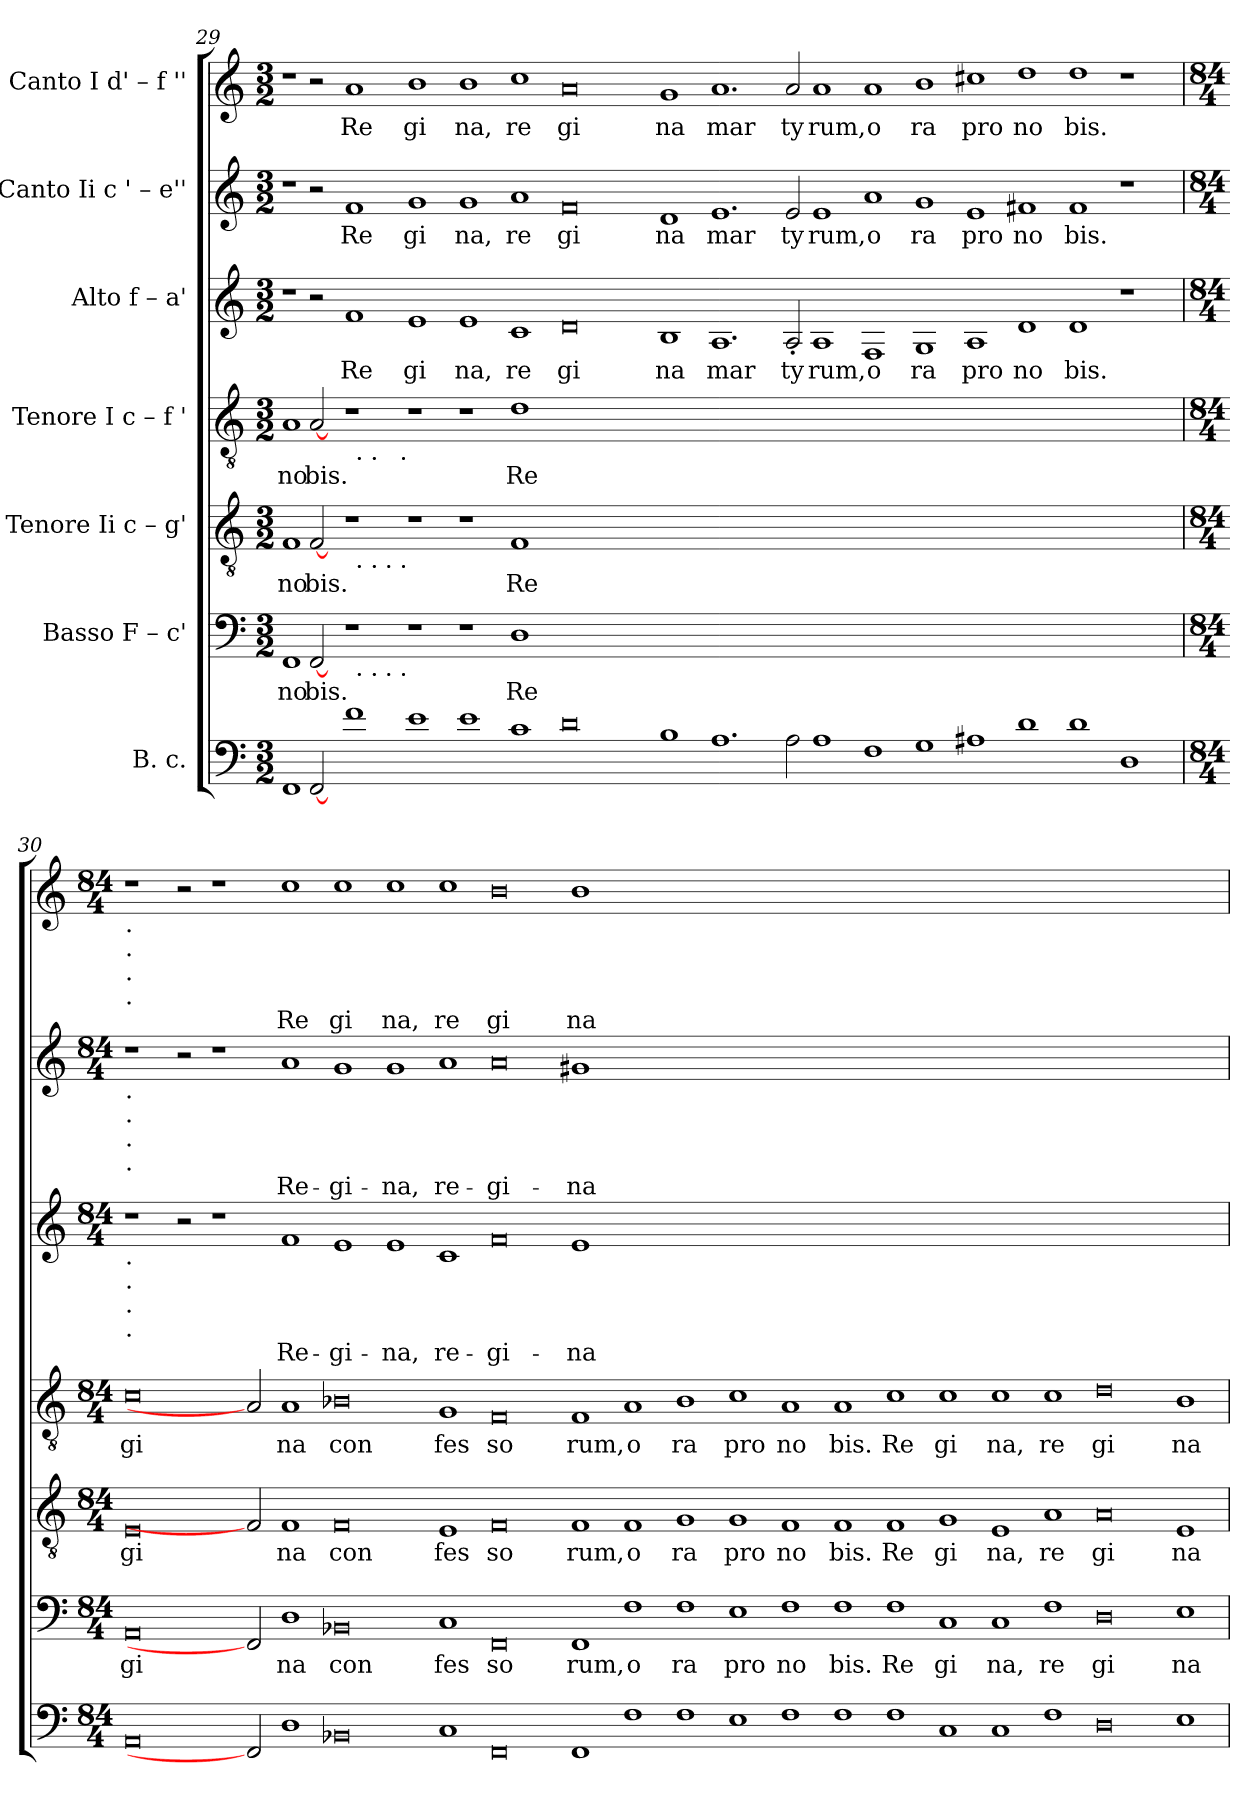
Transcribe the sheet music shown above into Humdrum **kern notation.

**kern	**kern	**text	**kern	**text	**kern	**text	**kern	**text	**kern	**text	**kern	**text
*part7	*part6	*part6	*part5	*part5	*part4	*part4	*part3	*part3	*part2	*part2	*part1	*part1
*staff7	*staff6	*staff6	*staff5	*staff5	*staff4	*staff4	*staff3	*staff3	*staff2	*staff2	*staff1	*staff1
*I"B. c.	*I"Basso  F – c'	*	*I"Tenore Ii  c – g'	*	*I"Tenore I  c – f '	*	*I"Alto  f – a'	*	*I"Canto Ii  c ' – e''	*	*I"Canto I  d' – f ''	*
!!LO:PB:g=z
*clefF4	*clefF4	*	*clefGv2	*	*clefGv2	*	*clefG2	*	*clefG2	*	*clefG2	*
*k[]	*k[]	*	*k[]	*	*k[]	*	*k[]	*	*k[]	*	*k[]	*
*C:	*C:	*	*C:	*	*C:	*	*C:	*	*C:	*	*C:	*
*M3/2	*M3/2	*	*M3/2	*	*M3/2	*	*M3/2	*	*M3/2	*	*M3/2	*
=29	=29	=29	=29	=29	=29	=29	=29	=29	=29	=29	=29	=29
!	!	!LO:LY:b:rj	!	!LO:LY:b:cj	!	!LO:LY:b:cj	!	!	!	!	!	!
*	*^	*	*^	*	*^	*	*	*	*	*	*	*
*	*	*^	*	*	*^	*	*	*^	*	*	*	*	*	*	*
*	*	*	*^	*	*	*	*^	*	*	*	*^	*	*	*	*	*	*	*
*	*	*	*	*^	*	*	*	*	*^	*	*	*	*	*	*	*	*	*	*	*	*
1FF	1FF	1ryy	1ryy	1ryy	1ryy	no	1F	1ryy	1ryy	1ryy	1ryy	no	1A	1ryy	1ryy	1ryy	no	1r	.	1r	.	1r	.
!	!	!	!	!	!	!LO:LY:b:rj	!	!	!	!	!	!LO:LY:b:cj	!	!	!	!	!LO:LY:b:cj	!	!	!	!	!	!
[2FF	[2FF	1ryy	1ryy	1ryy	1ryy	bis.	[2F	1ryy	1ryy	1ryy	1ryy	bis.	[2A	1ryy	1ryy	1ryy	bis.	2r	.	2r	.	2r	.
2ryy	2ryy	.	.	.	.	.	2ryy	.	.	.	.	.	2ryy	.	.	.	.	2ryy	.	2ryy	.	2ryy	.
!	!	!	!	!	!	!	!	!	!	!	!	!	!	!	!	!	!	!	!LO:LY:b:cj	!	!LO:LY:b:cj	!	!LO:LY:b:cj
1f	1r	8.ryy	4ryy	2ryy	2ryy	.	1r	8.ryy	4ryy	2ryy	2ryy	.	1r	8.ryy	4ryy	2ryy	.	1f	Re	1f	Re	1a	Re
!	!	!	!	!	!	!	!	!	!	!	!	!	!	!LO:TX:b:t=.	!	!	!	!	!	!	!	!	!
!	!	!	!	!	!	!	!	!LO:TX:b:t=.	!	!	!	!	!	!	!	!	!	!	!	!	!	!	!
!	!	!LO:TX:b:t=.	!	!	!	!	!	!	!	!	!	!	!	!	!	!	!	!	!	!	!	!	!
.	.	1ryy	.	.	.	.	.	1ryy	.	.	.	.	.	1ryy	.	.	.	.	.	.	.	.	.
.	.	.	8ryy	.	.	.	.	.	8ryy	.	.	.	.	.	8ryy	.	.	.	.	.	.	.	.
.	.	.	64ryy	.	.	.	.	.	64ryy	.	.	.	.	.	64ryy	.	.	.	.	.	.	.	.
!	!	!	!	!	!	!	!	!	!	!	!	!	!	!	!LO:TX:b:t=.	!	!	!	!	!	!	!	!
!	!	!	!	!	!	!	!	!	!LO:TX:b:t=.	!	!	!	!	!	!	!	!	!	!	!	!	!	!
!	!	!	!LO:TX:b:t=.	!	!	!	!	!	!	!	!	!	!	!	!	!	!	!	!	!	!	!	!
.	.	.	1ryy	.	.	.	.	.	1ryy	.	.	.	.	.	1ryy	.	.	.	.	.	.	.	.
.	.	.	.	16..ryy	4ryy	.	.	.	.	16..ryy	4ryy	.	.	.	.	4ryy	.	.	.	.	.	.	.
!	!	!	!	!	!	!	!	!	!	!LO:TX:b:t=.	!	!	!	!	!	!	!	!	!	!	!	!	!
!	!	!	!	!LO:TX:b:t=.	!	!	!	!	!	!	!	!	!	!	!	!	!	!	!	!	!	!	!
.	.	.	.	1ryy	.	.	.	.	.	1ryy	.	.	.	.	.	.	.	.	.	.	.	.	.
.	.	.	.	.	16.ryy	.	.	.	.	.	16.ryy	.	.	.	.	16.ryy	.	.	.	.	.	.	.
!	!	!	!	!	!	!	!	!	!	!	!	!	!	!	!	!LO:TX:b:t=.	!	!	!	!	!	!	!
!	!	!	!	!	!	!	!	!	!	!	!LO:TX:b:t=.	!	!	!	!	!	!	!	!	!	!	!	!
!	!	!	!	!	!LO:TX:b:t=.	!	!	!	!	!	!	!	!	!	!	!	!	!	!	!	!	!	!
.	.	.	.	.	1ryy	.	.	.	.	.	1ryy	.	.	.	.	1ryy	.	.	.	.	.	.	.
!	!	!	!	!	!	!	!	!	!	!	!	!	!	!	!	!	!	!	!LO:LY:b:cj	!	!LO:LY:b:cj	!	!LO:LY:b:cj
1e	1r	.	.	.	.	.	1r	.	.	.	.	.	1r	.	.	.	.	1e	gi	1g	gi	1b	gi
.	.	1ryy	.	.	.	.	.	1ryy	.	.	.	.	.	1ryy	.	.	.	.	.	.	.	.	.
.	.	.	1ryy	.	.	.	.	.	1ryy	.	.	.	.	.	1ryy	.	.	.	.	.	.	.	.
.	.	.	.	1ryy	.	.	.	.	.	1ryy	.	.	.	.	.	.	.	.	.	.	.	.	.
.	.	.	.	.	1ryy	.	.	.	.	.	1ryy	.	.	.	.	1ryy	.	.	.	.	.	.	.
!	!	!	!	!	!	!	!	!	!	!	!	!	!	!	!	!	!	!	!LO:LY:b:cj	!	!LO:LY:b:cj	!	!LO:LY:b:cj
1e	1r	.	.	.	.	.	1r	.	.	.	.	.	1r	.	.	.	.	1e	na,	1g	na,	1b	na,
.	.	1ryy	.	.	.	.	.	1ryy	.	.	.	.	.	1ryy	.	.	.	.	.	.	.	.	.
.	.	.	1ryy	.	.	.	.	.	1ryy	.	.	.	.	.	1ryy	.	.	.	.	.	.	.	.
.	.	.	.	1ryy	.	.	.	.	.	1ryy	.	.	.	.	.	.	.	.	.	.	.	.	.
.	.	.	.	.	1ryy	.	.	.	.	.	1ryy	.	.	.	.	1ryy	.	.	.	.	.	.	.
!	!	!	!	!	!	!LO:LY:b:rj	!	!	!	!	!	!LO:LY:b:cj	!	!	!	!	!LO:LY:b:cj	!	!LO:LY:b:cj	!	!LO:LY:b:cj	!	!LO:LY:b:cj
1c	1D	.	.	.	.	Re	1F	.	.	.	.	Re	1d	.	.	.	Re	1c	re	1a	re	1cc	re
.	.	1ryy	.	.	.	.	.	1ryy	.	.	.	.	.	1ryy	.	.	.	.	.	.	.	.	.
.	.	.	1ryy	.	.	.	.	.	1ryy	.	.	.	.	.	1ryy	.	.	.	.	.	.	.	.
.	.	.	.	1ryy	.	.	.	.	.	1ryy	.	.	.	.	.	.	.	.	.	.	.	.	.
.	.	.	.	.	1ryy	.	.	.	.	.	1ryy	.	.	.	.	1ryy	.	.	.	.	.	.	.
!	!	!	!	!	!	!	!	!	!	!	!	!	!	!	!	!	!	!	!LO:LY:b:cj	!	!LO:LY:b:cj	!	!LO:LY:b:cj
0d	000.ryy	.	.	.	.	.	000.ryy	.	.	.	.	.	000.ryy	.	.	.	.	0d	gi	0f	gi	0a	gi
.	.	1ryy	.	.	.	.	.	1ryy	.	.	.	.	.	1ryy	.	.	.	.	.	.	.	.	.
.	.	.	1ryy	.	.	.	.	.	1ryy	.	.	.	.	.	1ryy	.	.	.	.	.	.	.	.
.	.	.	.	1ryy	.	.	.	.	.	1ryy	.	.	.	.	.	.	.	.	.	.	.	.	.
.	.	.	.	.	1ryy	.	.	.	.	.	1ryy	.	.	.	.	1ryy	.	.	.	.	.	.	.
.	.	1ryy	.	.	.	.	.	1ryy	.	.	.	.	.	1ryy	.	.	.	.	.	.	.	.	.
.	.	.	1ryy	.	.	.	.	.	1ryy	.	.	.	.	.	1ryy	.	.	.	.	.	.	.	.
.	.	.	.	1ryy	.	.	.	.	.	1ryy	.	.	.	.	.	.	.	.	.	.	.	.	.
.	.	.	.	.	1ryy	.	.	.	.	.	1ryy	.	.	.	.	1ryy	.	.	.	.	.	.	.
!	!	!	!	!	!	!	!	!	!	!	!	!	!	!	!	!	!	!	!LO:LY:b:cj	!	!LO:LY:b:cj	!	!LO:LY:b:cj
1B	.	.	.	.	.	.	.	.	.	.	.	.	.	.	.	.	.	1B	na	1d	na	1g	na
.	.	1ryy	.	.	.	.	.	1ryy	.	.	.	.	.	1ryy	.	.	.	.	.	.	.	.	.
.	.	.	1ryy	.	.	.	.	.	1ryy	.	.	.	.	.	1ryy	.	.	.	.	.	.	.	.
.	.	.	.	1ryy	.	.	.	.	.	1ryy	.	.	.	.	.	.	.	.	.	.	.	.	.
.	.	.	.	.	1ryy	.	.	.	.	.	1ryy	.	.	.	.	1ryy	.	.	.	.	.	.	.
!	!	!	!	!	!	!	!	!	!	!	!	!	!	!	!	!	!	!	!LO:LY:b:cj	!	!LO:LY:b:cj	!	!LO:LY:b:cj
1.A	.	.	.	.	.	.	.	.	.	.	.	.	.	.	.	.	.	1.A	mar	1.e	mar	1.a	mar
.	.	1ryy	.	.	.	.	.	1ryy	.	.	.	.	.	1ryy	.	.	.	.	.	.	.	.	.
.	.	.	1ryy	.	.	.	.	.	1ryy	.	.	.	.	.	1ryy	.	.	.	.	.	.	.	.
.	.	.	.	1ryy	.	.	.	.	.	1ryy	.	.	.	.	.	.	.	.	.	.	.	.	.
.	.	.	.	.	1ryy	.	.	.	.	.	1ryy	.	.	.	.	1ryy	.	.	.	.	.	.	.
.	.	1ryy	.	.	.	.	.	1ryy	.	.	.	.	.	1ryy	.	.	.	.	.	.	.	.	.
.	.	.	1ryy	.	.	.	.	.	1ryy	.	.	.	.	.	1ryy	.	.	.	.	.	.	.	.
!	!	!	!	!	!	!	!	!	!	!	!	!	!	!	!	!	!	!	!LO:LY:b:cj	!	!LO:LY:b:cj	!	!LO:LY:b:cj
2A\	.	.	.	.	.	.	.	.	.	.	.	.	.	.	.	.	.	2A'</	ty	2e/	ty	2a/	ty
.	.	.	.	1ryy	.	.	.	.	.	1ryy	.	.	.	.	.	.	.	.	.	.	.	.	.
.	.	.	.	.	1ryy	.	.	.	.	.	1ryy	.	.	.	.	1ryy	.	.	.	.	.	.	.
!	!	!	!	!	!	!	!	!	!	!	!	!	!	!	!	!	!	!	!LO:LY:b:cj	!	!LO:LY:b:cj	!	!LO:LY:b:cj
1A	.	.	.	.	.	.	.	.	.	.	.	.	.	.	.	.	.	1A	rum,-	1e	rum,	1a	rum,
.	.	1ryy	.	.	.	.	.	1ryy	.	.	.	.	.	1ryy	.	.	.	.	.	.	.	.	.
.	.	.	1ryy	.	.	.	.	.	1ryy	.	.	.	.	.	1ryy	.	.	.	.	.	.	.	.
.	.	.	.	1ryy	.	.	.	.	.	1ryy	.	.	.	.	.	.	.	.	.	.	.	.	.
.	.	.	.	.	1ryy	.	.	.	.	.	1ryy	.	.	.	.	1ryy	.	.	.	.	.	.	.
!	!	!	!	!	!	!	!	!	!	!	!	!	!	!	!	!	!	!	!LO:LY:b:cj	!	!LO:LY:b:cj	!	!LO:LY:b:cj
1F	.	.	.	.	.	.	.	.	.	.	.	.	.	.	.	.	.	1F	-o	1a	o	1a	o
.	.	1ryy	.	.	.	.	.	1ryy	.	.	.	.	.	1ryy	.	.	.	.	.	.	.	.	.
.	.	.	1ryy	.	.	.	.	.	1ryy	.	.	.	.	.	1ryy	.	.	.	.	.	.	.	.
.	.	.	.	1ryy	.	.	.	.	.	1ryy	.	.	.	.	.	.	.	.	.	.	.	.	.
.	.	.	.	.	1ryy	.	.	.	.	.	1ryy	.	.	.	.	1ryy	.	.	.	.	.	.	.
!	!	!	!	!	!	!	!	!	!	!	!	!	!	!	!	!	!	!	!LO:LY:b:cj	!	!LO:LY:b:cj	!	!LO:LY:b:cj
1G	.	.	.	.	.	.	.	.	.	.	.	.	.	.	.	.	.	1G	ra	1g	ra	1b	ra
.	.	1ryy	.	.	.	.	.	1ryy	.	.	.	.	.	1ryy	.	.	.	.	.	.	.	.	.
.	.	.	1ryy	.	.	.	.	.	1ryy	.	.	.	.	.	1ryy	.	.	.	.	.	.	.	.
.	.	.	.	1ryy	.	.	.	.	.	1ryy	.	.	.	.	.	.	.	.	.	.	.	.	.
.	.	.	.	.	1ryy	.	.	.	.	.	1ryy	.	.	.	.	1ryy	.	.	.	.	.	.	.
!	!	!	!	!	!	!	!	!	!	!	!	!	!	!	!	!	!	!	!LO:LY:b:cj	!	!LO:LY:b:cj	!	!LO:LY:b:cj
1A#	.	.	.	.	.	.	.	.	.	.	.	.	.	.	.	.	.	1A	pro	1e	pro	1cc#X	pro
.	.	1ryy	.	.	.	.	.	1ryy	.	.	.	.	.	1ryy	.	.	.	.	.	.	.	.	.
.	.	.	1ryy	.	.	.	.	.	1ryy	.	.	.	.	.	1ryy	.	.	.	.	.	.	.	.
.	.	.	.	1ryy	.	.	.	.	.	1ryy	.	.	.	.	.	.	.	.	.	.	.	.	.
.	.	.	.	.	1ryy	.	.	.	.	.	1ryy	.	.	.	.	1ryy	.	.	.	.	.	.	.
!	!	!	!	!	!	!	!	!	!	!	!	!	!	!	!	!	!	!	!LO:LY:b:cj	!	!LO:LY:b:cj	!	!LO:LY:b:cj
1d	.	.	.	.	.	.	.	.	.	.	.	.	.	.	.	.	.	1d	no	1f#X	no	1dd	no
.	.	1ryy	.	.	.	.	.	1ryy	.	.	.	.	.	1ryy	.	.	.	.	.	.	.	.	.
.	.	.	1ryy	.	.	.	.	.	1ryy	.	.	.	.	.	1ryy	.	.	.	.	.	.	.	.
.	.	.	.	1ryy	.	.	.	.	.	1ryy	.	.	.	.	.	.	.	.	.	.	.	.	.
.	.	.	.	.	1ryy	.	.	.	.	.	1ryy	.	.	.	.	1ryy	.	.	.	.	.	.	.
!	!	!	!	!	!	!	!	!	!	!	!	!	!	!	!	!	!	!	!LO:LY:b:cj	!	!LO:LY:b:cj	!	!LO:LY:b:cj
1d	.	.	.	.	.	.	.	.	.	.	.	.	.	.	.	.	.	1d	bis.	1f#	bis.	1dd	bis.
.	.	1ryy	.	.	.	.	.	1ryy	.	.	.	.	.	1ryy	.	.	.	.	.	.	.	.	.
.	.	.	1ryy	.	.	.	.	.	1ryy	.	.	.	.	.	1ryy	.	.	.	.	.	.	.	.
.	.	.	.	1ryy	.	.	.	.	.	1ryy	.	.	.	.	.	.	.	.	.	.	.	.	.
.	.	.	.	.	1ryy	.	.	.	.	.	1ryy	.	.	.	.	1ryy	.	.	.	.	.	.	.
1D	.	.	.	.	.	.	.	.	.	.	.	.	.	.	.	.	.	1r	.	1r	.	1r	.
.	.	2ryy	.	.	.	.	.	2ryy	.	.	.	.	.	2ryy	.	.	.	.	.	.	.	.	.
.	.	.	2ryy	.	.	.	.	.	2ryy	.	.	.	.	.	2ryy	.	.	.	.	.	.	.	.
.	.	.	.	4ryy	.	.	.	.	.	4ryy	.	.	.	.	.	.	.	.	.	.	.	.	.
.	.	4ryy	.	.	.	.	.	4ryy	.	.	.	.	.	4ryy	.	.	.	.	.	.	.	.	.
.	.	.	.	.	8ryy	.	.	.	.	.	8ryy	.	.	.	.	8ryy	.	.	.	.	.	.	.
.	.	.	.	8ryy	.	.	.	.	.	8ryy	.	.	.	.	.	.	.	.	.	.	.	.	.
.	.	.	16..ryy	.	.	.	.	.	16..ryy	.	.	.	.	.	16..ryy	.	.	.	.	.	.	.	.
.	.	16ryy	.	.	.	.	.	16ryy	.	.	.	.	.	16ryy	.	.	.	.	.	.	.	.	.
.	.	.	.	.	32ryy	.	.	.	.	.	32ryy	.	.	.	.	32ryy	.	.	.	.	.	.	.
.	.	.	.	64ryy	.	.	.	.	.	64ryy	.	.	.	.	.	.	.	.	.	.	.	.	.
*	*v	*v	*v	*v	*v	*	*	*	*	*	*	*	*v	*v	*v	*v	*	*	*	*	*	*	*
*	*	*	*v	*v	*v	*v	*v	*	*	*	*	*	*	*	*	*
!!LO:LB:g=z
=30	=30	=30	=30	=30	=30	=30	=30	=30	=30	=30	=30	=30
*M84/4	*M84/4	*	*M84/4	*	*M84/4	*	*M84/4	*	*M84/4	*	*M84/4	*
*	*^	*	*^	*	*^	*	*	*	*	*	*	*
*	*	*^	*	*	*^	*	*	*^	*	*	*	*	*	*	*
*	*	*	*^	*	*	*	*^	*	*	*	*^	*	*	*	*	*	*	*
*	*	*	*	*^	*	*	*	*	*^	*	*	*	*	*	*	*	*	*	*	*	*
!	!	!	!	!	!	!	!	!	!	!	!	!	!	!	!	!	!	!	!	!	!	!LO:TX:b:t=.	!
!	!	!	!	!	!	!	!	!	!	!	!	!	!	!	!	!	!	!	!	!	!	!LO:TX:b:t=.	!
!	!	!	!	!	!	!	!	!	!	!	!	!	!	!	!	!	!	!	!	!	!	!LO:TX:b:t=.	!
!	!	!	!	!	!	!	!	!	!	!	!	!	!	!	!	!	!	!	!	!	!	!LO:TX:b:t=.	!
!	!	!	!	!	!	!	!	!	!	!	!	!	!	!	!	!	!	!	!	!LO:TX:b:t=.	!	!	!
!	!	!	!	!	!	!	!	!	!	!	!	!	!	!	!	!	!	!	!	!LO:TX:b:t=.	!	!	!
!	!	!	!	!	!	!	!	!	!	!	!	!	!	!	!	!	!	!	!	!LO:TX:b:t=.	!	!	!
!	!	!	!	!	!	!	!	!	!	!	!	!	!	!	!	!	!	!	!	!LO:TX:b:t=.	!	!	!
!	!	!	!	!	!	!	!	!	!	!	!	!	!	!	!	!	!	!LO:TX:b:t=.	!	!	!	!	!
!	!	!	!	!	!	!	!	!	!	!	!	!	!	!	!	!	!	!LO:TX:b:t=.	!	!	!	!	!
!	!	!	!	!	!	!	!	!	!	!	!	!	!	!	!	!	!	!LO:TX:b:t=.	!	!	!	!	!
!	!	!	!	!	!	!	!	!	!	!	!	!	!	!	!	!	!	!LO:TX:b:t=.	!	!	!	!	!
!	!	!	!	!	!	!LO:LY:b:rj	!	!	!	!	!	!LO:LY:b:cj	!	!	!	!	!LO:LY:b:cj	!	!	!	!	!	!
*	*v	*v	*v	*v	*v	*	*	*	*	*	*	*	*v	*v	*v	*v	*	*	*	*	*	*	*
*	*	*	*v	*v	*v	*v	*v	*	*	*	*	*	*	*	*	*
0AA	0AA	gi	0E	gi	0c	gi	1r	.	1r	.	1r	.
.	.	.	.	.	.	.	2r	.	2r	.	2r	.
.	.	.	.	.	.	.	1r	.	1r	.	1r	.
2FF]	2FF]	.	2F]	.	2A]	.	.	.	.	.	.	.
!	!	!LO:LY:b:rj	!	!LO:LY:b:cj	!	!LO:LY:b:cj	!	!LO:LY:b:cj	!	!LO:LY:b:cj	!	!LO:LY:b:cj
1D	1D	na	1F	na	1A	na	1f	Re-	1a	Re-	1cc	Re
!	!	!LO:LY:b:rj	!	!LO:LY:b:cj	!	!LO:LY:b:cj	!	!LO:LY:b:cj	!	!LO:LY:b:cj	!	!LO:LY:b:cj
0BB-X	0BB-X	con	0F	con	0B-X	con	1e	-gi-	1g	-gi-	1cc	gi
!	!	!	!	!	!	!	!	!LO:LY:b:cj	!	!LO:LY:b:cj	!	!LO:LY:b:cj
.	.	.	.	.	.	.	1e	-na,	1g	-na,	1cc	na,
!	!	!LO:LY:b:rj	!	!LO:LY:b:cj	!	!LO:LY:b:cj	!	!LO:LY:b:cj	!	!LO:LY:b:cj	!	!LO:LY:b:cj
1C	1C	fes	1E	fes	1G	fes	1c	re-	1a	re-	1cc	re
!	!	!LO:LY:b:rj	!	!LO:LY:b:cj	!	!LO:LY:b:cj	!	!LO:LY:b:cj	!	!LO:LY:b:cj	!	!LO:LY:b:cj
0FF	0FF	so	0F	so	0F	so	0f	-gi-	0a	-gi-	0b	gi
!	!	!LO:LY:b:rj	!	!LO:LY:b:cj	!	!LO:LY:b:cj	!	!LO:LY:b:cj	!	!LO:LY:b:cj	!	!LO:LY:b:cj
1FF	1FF	rum,	1F	rum,	1F	rum,	1e	-na	1g#X	-na	1b	na
!	!	!LO:LY:b:rj	!	!LO:LY:b:cj	!	!LO:LY:b:cj	!	!	!	!	!	!
1F	1F	o	1F	o	1A	o	000.ryy	.	000.ryy	.	000.ryy	.
!	!	!LO:LY:b:rj	!	!LO:LY:b:cj	!	!LO:LY:b:cj	!	!	!	!	!	!
1F	1F	ra	1G	ra	1B-	ra	.	.	.	.	.	.
!	!	!LO:LY:b:rj	!	!LO:LY:b:cj	!	!LO:LY:b:cj	!	!	!	!	!	!
1E	1E	pro	1G	pro	1c	pro	.	.	.	.	.	.
!	!	!LO:LY:b:rj	!	!LO:LY:b:cj	!	!LO:LY:b:cj	!	!	!	!	!	!
1F	1F	no	1F	no	1A	no	.	.	.	.	.	.
!	!	!LO:LY:b:rj	!	!LO:LY:b:cj	!	!LO:LY:b:cj	!	!	!	!	!	!
1F	1F	bis.	1F	bis.	1A	bis.	.	.	.	.	.	.
!	!	!LO:LY:b:rj	!	!LO:LY:b:cj	!	!LO:LY:b:cj	!	!	!	!	!	!
1F	1F	Re	1F	Re	1c	Re	.	.	.	.	.	.
!	!	!LO:LY:b:rj	!	!LO:LY:b:cj	!	!LO:LY:b:cj	!	!	!	!	!	!
1C	1C	gi	1G	gi	1c	gi	.	.	.	.	.	.
!	!	!LO:LY:b:rj	!	!LO:LY:b:cj	!	!LO:LY:b:cj	!	!	!	!	!	!
1C	1C	na,	1E	na,	1c	na,	.	.	.	.	.	.
!	!	!LO:LY:b:rj	!	!LO:LY:b:cj	!	!LO:LY:b:cj	!	!	!	!	!	!
1F	1F	re	1A	re	1c	re	.	.	.	.	.	.
!	!	!LO:LY:b:rj	!	!LO:LY:b:cj	!	!LO:LY:b:cj	!	!	!	!	!	!
0D	0D	gi	0A	gi	0d	gi	.	.	.	.	.	.
!	!	!LO:LY:b:rj	!	!LO:LY:b:cj	!	!LO:LY:b:cj	!	!	!	!	!	!
1E	1E	na	1E	na	1B-	na	.	.	.	.	.	.
=	=	=	=	=	=	=	=	=	=	=	=	=
*-	*-	*-	*-	*-	*-	*-	*-	*-	*-	*-	*-	*-
